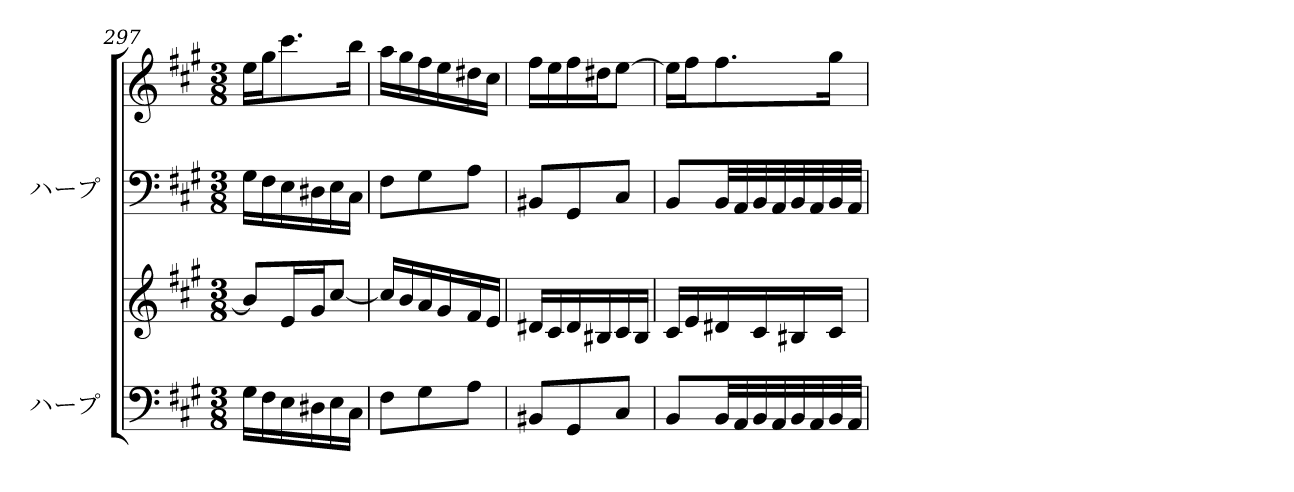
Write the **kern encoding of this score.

**kern	**kern	**kern	**kern
*part2	*part2	*part1	*part1
*staff4	*staff3	*staff2	*staff1
*I"ハープ	*	*I"ハープ	*
*clefF4	*clefG2	*clefF4	*clefG2
*k[f#c#g#]	*k[f#c#g#]	*k[f#c#g#]	*k[f#c#g#]
*M3/8	*M3/8	*M3/8	*M3/8
=297	=297	=297	=297
16G#\LL	8b#/L]	16G#\LL	16ee\LL
16F#\	.	16F#\	16gg#\J
16E\	16e/L	16E\	8.ccc#\
16D#X\	16g#/J	16D#X\	.
16E\	[8cc#/J	16E\	.
16C#\JJ	.	16C#\JJ	16bb\Jk
=298	=298	=298	=298
8F#\L	16cc#/LL]	8F#\L	16aa\LL
.	16b/	.	16gg#\
8G#\	16a/	8G#\	16ff#\
.	16g#/	.	16ee\
8A\J	16f#/	8A\J	16dd#X\
.	16e/JJ	.	16cc#\JJ
=299	=299	=299	=299
8BB#X/L	16d#X/LL	8BB#X/L	16ff#\LL
.	16c#/	.	16ee\
8GG#/	16d#/	8GG#/	16ff#\
.	16B#X/	.	16dd#X\J
8C#/J	16c#/	8C#/J	[8ee\J
.	16B#/JJ	.	.
=300	=300	=300	=300
8BB/L	16c#/LL	8BB/L	16ee\LL]
.	16e/	.	16ff#\J
32BB/LL	16d#X/	32BB/LL	8.ff#\
32AA/	.	32AA/	.
32BB/	16c#/	32BB/	.
32AA/	.	32AA/	.
32BB/	16B#X/	32BB/	.
32AA/	.	32AA/	.
32BB/	16c#/JJ	32BB/	16gg#\Jk
32AA/JJJ	.	32AA/JJJ	.
=	=	=	=
*-	*-	*-	*-
